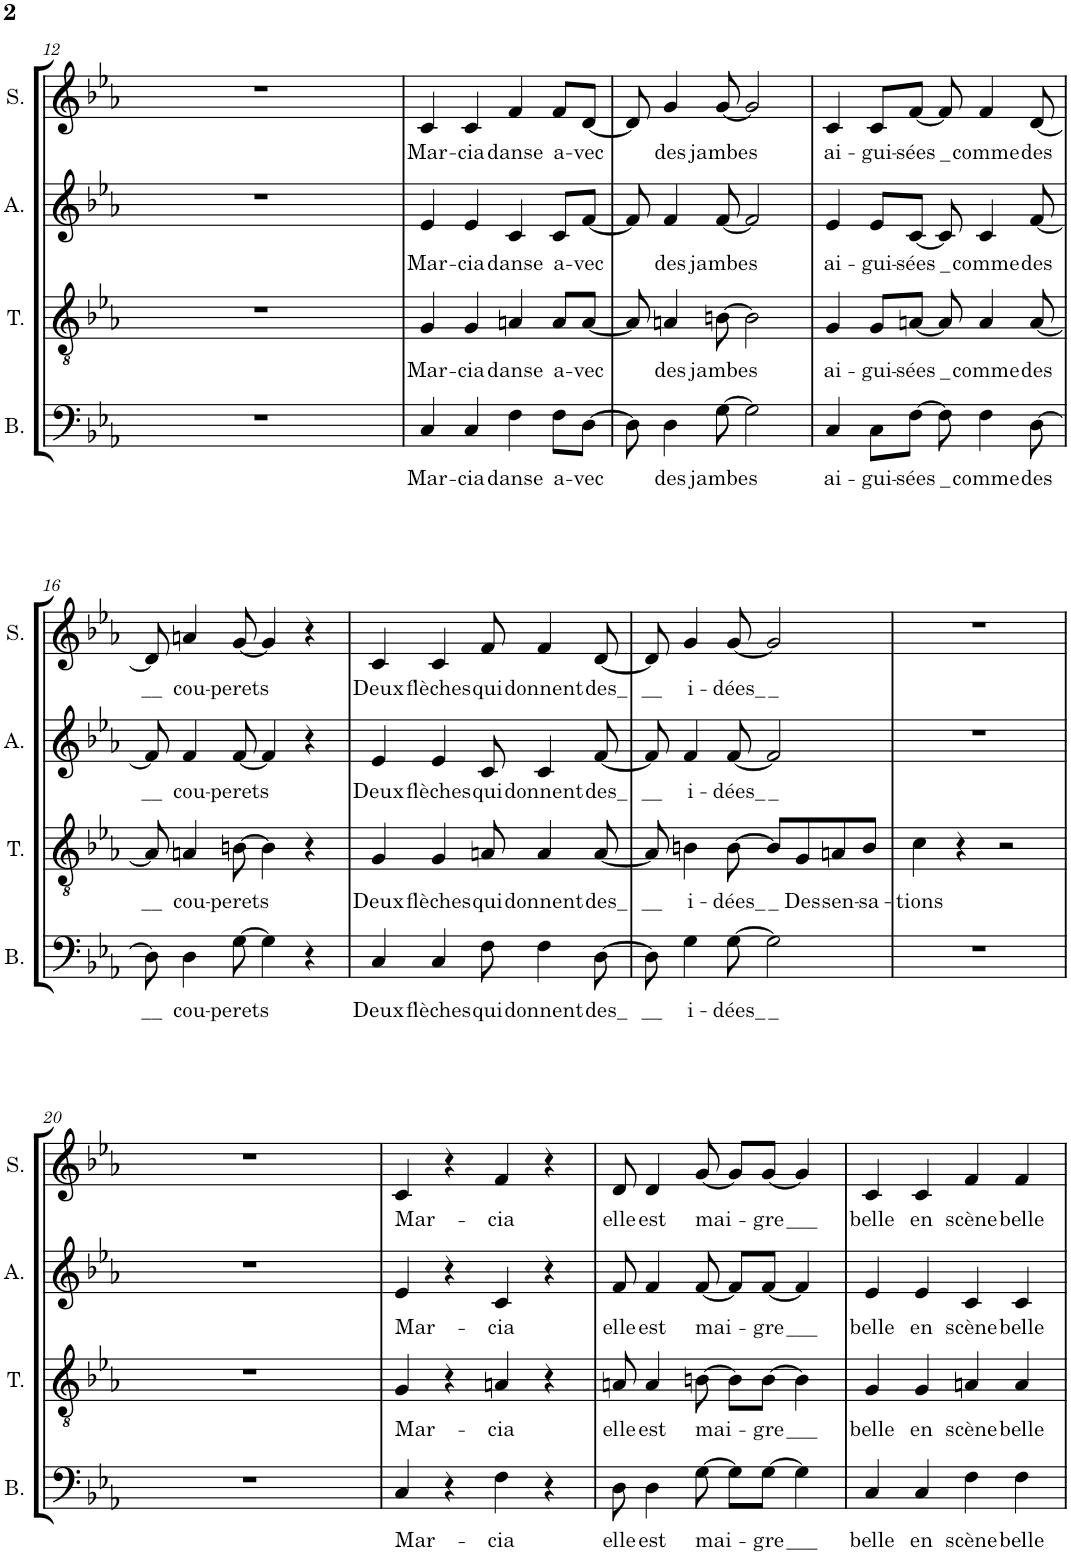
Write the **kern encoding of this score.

**kern	**text	**kern	**text	**kern	**text	**kern	**text
*part4	*part4	*part3	*part3	*part2	*part2	*part1	*part1
*staff4	*staff4	*staff3	*staff3	*staff2	*staff2	*staff1	*staff1
*I"Basse	*	*I"Ténor	*	*I"Alto	*	*I"Soprano	*
*I'B.	*	*I'T.	*	*I'A.	*	*I'S.	*
!!LO:PB:g=z
*clefF4	*	*clefGv2	*	*clefG2	*	*clefG2	*
*k[b-e-a-]	*	*k[b-e-a-]	*	*k[b-e-a-]	*	*k[b-e-a-]	*
*M4/4	*	*M4/4	*	*M4/4	*	*M4/4	*
=12	=12	=12	=12	=12	=12	=12	=12
1r	.	1r	.	1r	.	1r	.
=13	=13	=13	=13	=13	=13	=13	=13
!	!LO:LY:b	!	!LO:LY:b	!	!LO:LY:b	!	!LO:LY:b
4C/	Mar-	4G/	Mar-	4e-/	Mar-	4c/	Mar-
!	!LO:LY:b	!	!LO:LY:b	!	!LO:LY:b	!	!LO:LY:b
4C/	-cia	4G/	-cia	4e-/	-cia	4c/	-cia
!	!LO:LY:b	!	!LO:LY:b	!	!LO:LY:b	!	!LO:LY:b
4F\	danse	4An/	danse	4c/	danse	4f/	danse
!	!LO:LY:b	!	!LO:LY:b	!	!LO:LY:b	!	!LO:LY:b
8F\L	a-	8A/L	a-	8c/L	a-	8f/L	a-
!	!LO:LY:b	!	!LO:LY:b	!	!LO:LY:b	!	!LO:LY:b
[8D\J	-vec	[8A/J	-vec	[8f/J	-vec	[8d/J	-vec
=14	=14	=14	=14	=14	=14	=14	=14
8D\]	.	8A/]	.	8f/]	.	8d/]	.
!	!LO:LY:b	!	!LO:LY:b	!	!LO:LY:b	!	!LO:LY:b
4D\	des	4An/	des	4f/	des	4g/	des
!	!LO:LY:b	!	!LO:LY:b	!	!LO:LY:b	!	!LO:LY:b
[8G\	jambes	[8Bn\	jambes	[8f/	jambes	[8g/	jambes
2G\]	.	2B\]	.	2f/]	.	2g/]	.
=15	=15	=15	=15	=15	=15	=15	=15
!	!LO:LY:b	!	!LO:LY:b	!	!LO:LY:b	!	!LO:LY:b
4C/	ai-	4G/	ai-	4e-/	ai-	4c/	ai-
!	!LO:LY:b	!	!LO:LY:b	!	!LO:LY:b	!	!LO:LY:b
8C\L	-gui-	8G/L	-gui-	8e-/L	-gui-	8c/L	-gui-
!	!LO:LY:b	!	!LO:LY:b	!	!LO:LY:b	!	!LO:LY:b
[8F\J	-sées	[8An/J	-sées	[8c/J	-sées	[8f/J	-sées
!	!LO:LY:b	!	!LO:LY:b	!	!LO:LY:b	!	!LO:LY:b
8F\]	_	8A/]	_	8c/]	_	8f/]	_
!	!LO:LY:b	!	!LO:LY:b	!	!LO:LY:b	!	!LO:LY:b
4F\	comme	4A/	comme	4c/	comme	4f/	comme
!	!LO:LY:b	!	!LO:LY:b	!	!LO:LY:b	!	!LO:LY:b
[8D\	des	[8A/	des	[8f/	des	[8d/	des
!!LO:LB:g=z
=16	=16	=16	=16	=16	=16	=16	=16
!	!LO:LY:b	!	!LO:LY:b	!	!LO:LY:b	!	!LO:LY:b
8D\]	__	8A/]	__	8f/]	__	8d/]	__
!	!LO:LY:b	!	!LO:LY:b	!	!LO:LY:b	!	!LO:LY:b
4D\	cou-	4An/	cou-	4f/	cou-	4an/	cou-
!	!LO:LY:b	!	!LO:LY:b	!	!LO:LY:b	!	!LO:LY:b
[8G\	-perets	[8Bn\	-perets	[8f/	-perets	[8g/	-perets
4G\]	.	4B\]	.	4f/]	.	4g/]	.
4r	.	4r	.	4r	.	4r	.
=17	=17	=17	=17	=17	=17	=17	=17
!	!LO:LY:b	!	!LO:LY:b	!	!LO:LY:b	!	!LO:LY:b
4C/	Deux	4G/	Deux	4e-/	Deux	4c/	Deux
!	!LO:LY:b	!	!LO:LY:b	!	!LO:LY:b	!	!LO:LY:b
4C/	flèches	4G/	flèches	4e-/	flèches	4c/	flèches
!	!LO:LY:b	!	!LO:LY:b	!	!LO:LY:b	!	!LO:LY:b
8F\	qui	8An/	qui	8c/	qui	8f/	qui
!	!LO:LY:b	!	!LO:LY:b	!	!LO:LY:b	!	!LO:LY:b
4F\	donnent	4A/	donnent	4c/	donnent	4f/	donnent
!	!LO:LY:b	!	!LO:LY:b	!	!LO:LY:b	!	!LO:LY:b
[8D\	des_	[8A/	des_	[8f/	des_	[8d/	des_
=18	=18	=18	=18	=18	=18	=18	=18
!	!LO:LY:b	!	!LO:LY:b	!	!LO:LY:b	!	!LO:LY:b
8D\]	__	8A/]	__	8f/]	__	8d/]	__
!	!LO:LY:b	!	!LO:LY:b	!	!LO:LY:b	!	!LO:LY:b
4G\	i-	4Bn\	i-	4f/	i-	4g/	i-
!	!LO:LY:b	!	!LO:LY:b	!	!LO:LY:b	!	!LO:LY:b
[8G\	-dées_	[8B\	-dées_	[8f/	-dées_	[8g/	-dées_
!	!LO:LY:b	!	!LO:LY:b	!	!LO:LY:b	!	!LO:LY:b
2G\]	_	8B/L]	_	2f/]	_	2g/]	_
!	!	!	!LO:LY:b	!	!	!	!
.	.	8G/	Des	.	.	.	.
!	!	!	!LO:LY:b	!	!	!	!
.	.	8An/	sen-	.	.	.	.
!	!	!	!LO:LY:b	!	!	!	!
.	.	8B/J	-sa-	.	.	.	.
=19	=19	=19	=19	=19	=19	=19	=19
!	!	!	!LO:LY:b	!	!	!	!
1r	.	4c\	-tions	1r	.	1r	.
.	.	4r	.	.	.	.	.
.	.	2r	.	.	.	.	.
!!LO:LB:g=z
=20	=20	=20	=20	=20	=20	=20	=20
1r	.	1r	.	1r	.	1r	.
=21	=21	=21	=21	=21	=21	=21	=21
!	!LO:LY:b	!	!LO:LY:b	!	!LO:LY:b	!	!LO:LY:b
4C/	Mar-	4G/	Mar-	4e-/	Mar-	4c/	Mar-
4r	.	4r	.	4r	.	4r	.
!	!LO:LY:b	!	!LO:LY:b	!	!LO:LY:b	!	!LO:LY:b
4F\	-cia	4An/	-cia	4c/	-cia	4f/	-cia
4r	.	4r	.	4r	.	4r	.
=22	=22	=22	=22	=22	=22	=22	=22
!	!LO:LY:b	!	!LO:LY:b	!	!LO:LY:b	!	!LO:LY:b
8D\	elle	8An/	elle	8f/	elle	8d/	elle
!	!LO:LY:b	!	!LO:LY:b	!	!LO:LY:b	!	!LO:LY:b
4D\	est	4A/	est	4f/	est	4d/	est
!	!LO:LY:b	!	!LO:LY:b	!	!LO:LY:b	!	!LO:LY:b
[8G\	mai-	[8Bn\	mai-	[8f/	mai-	[8g/	mai-
8G\L]	.	8B\L]	.	8f/L]	.	8g/L]	.
!	!LO:LY:b	!	!LO:LY:b	!	!LO:LY:b	!	!LO:LY:b
[8G\J	-gre	[8B\J	-gre	[8f/J	-gre	[8g/J	-gre
!	!LO:LY:b	!	!LO:LY:b	!	!LO:LY:b	!	!LO:LY:b
4G\]	___	4B\]	___	4f/]	___	4g/]	___
=23	=23	=23	=23	=23	=23	=23	=23
!	!LO:LY:b	!	!LO:LY:b	!	!LO:LY:b	!	!LO:LY:b
4C/	belle	4G/	belle	4e-/	belle	4c/	belle
!	!LO:LY:b	!	!LO:LY:b	!	!LO:LY:b	!	!LO:LY:b
4C/	en	4G/	en	4e-/	en	4c/	en
!	!LO:LY:b	!	!LO:LY:b	!	!LO:LY:b	!	!LO:LY:b
4F\	scène	4An/	scène	4c/	scène	4f/	scène
!	!LO:LY:b	!	!LO:LY:b	!	!LO:LY:b	!	!LO:LY:b
4F\	belle	4A/	belle	4c/	belle	4f/	belle
=	=	=	=	=	=	=	=
*-	*-	*-	*-	*-	*-	*-	*-
